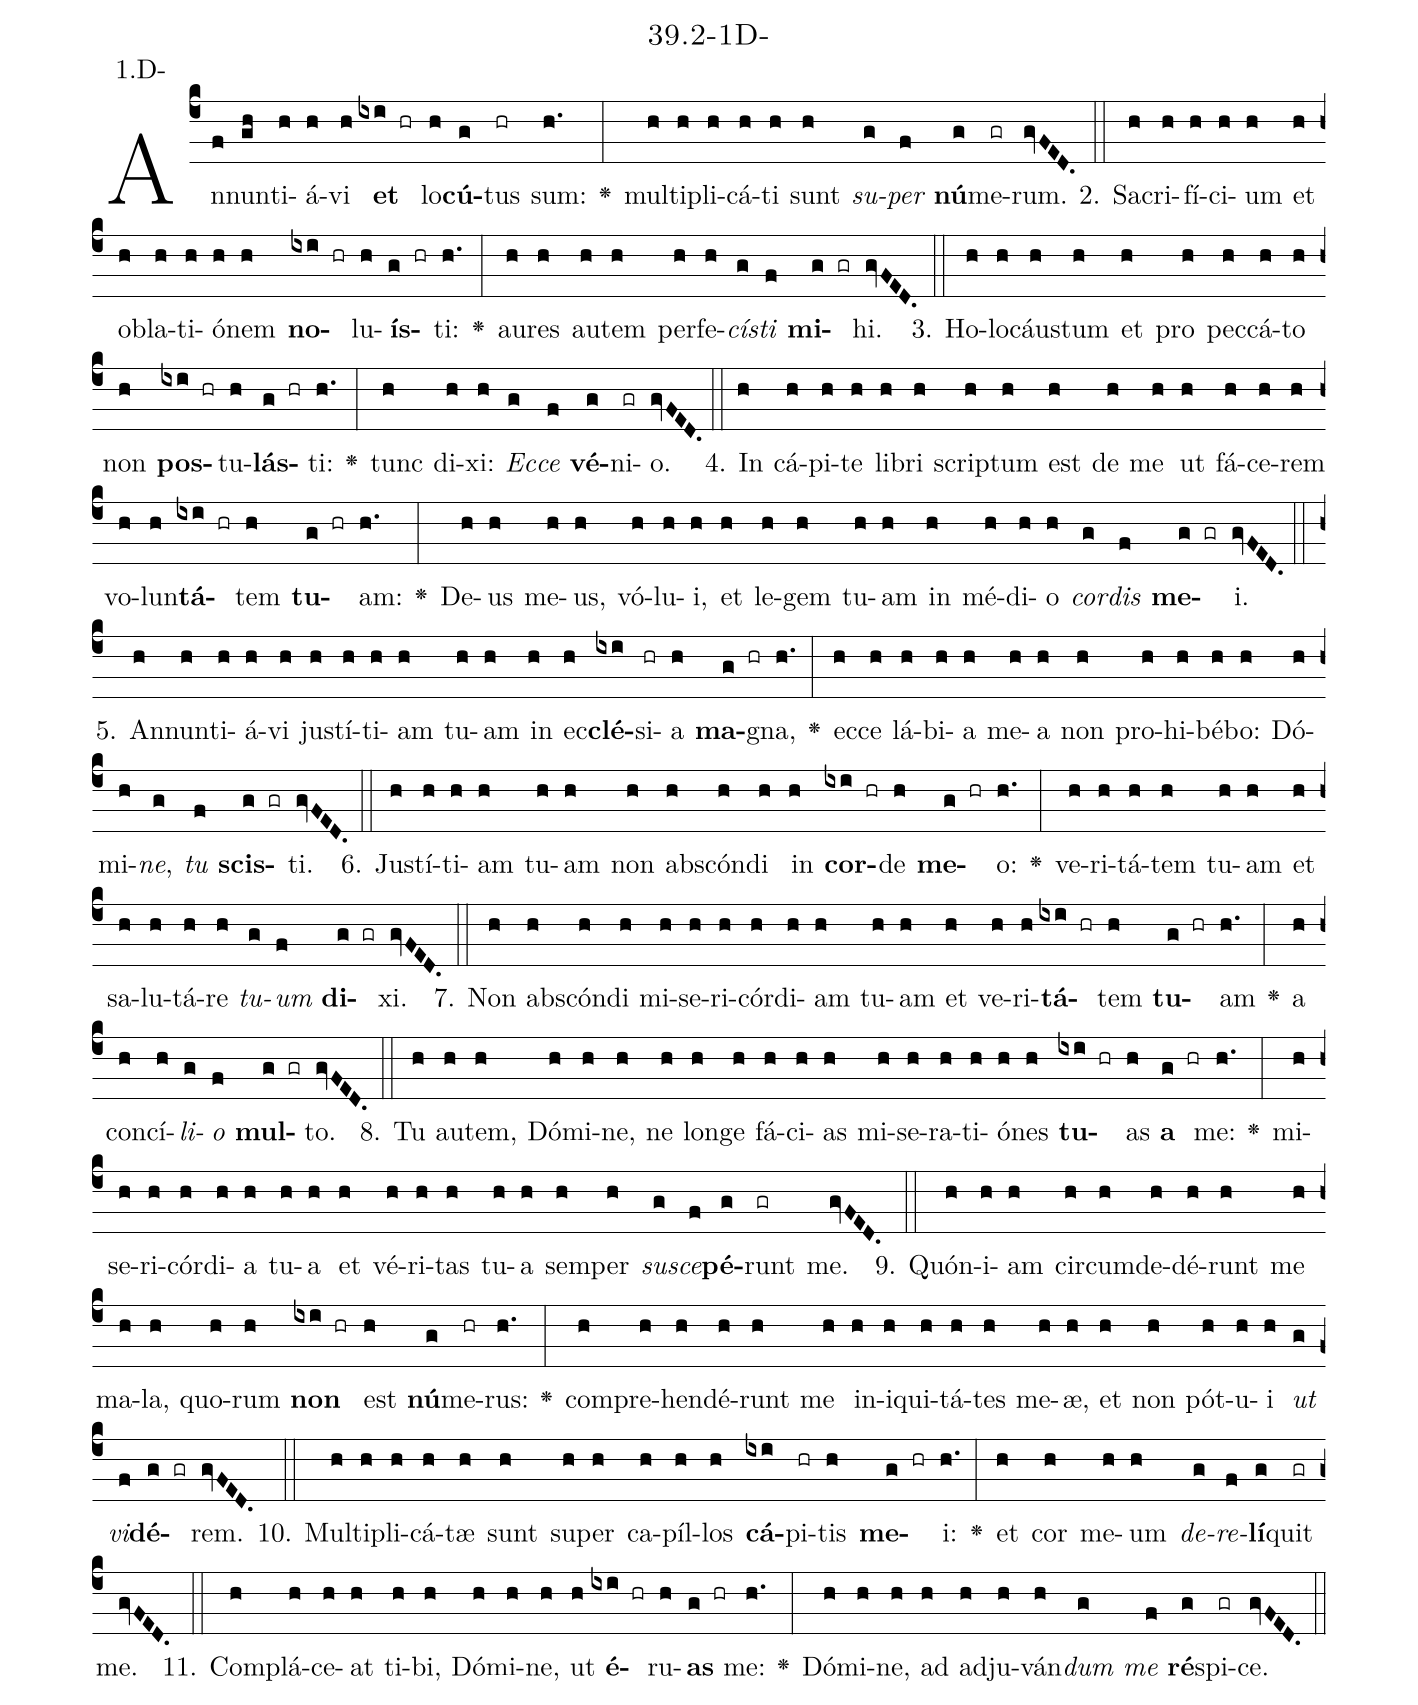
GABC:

name: 39.2-1D-;
annotation: 1.D-;
%%
(c4)An(f)nun(gh)ti(h)á(h)vi(h) <b>et</b>(ixi hr) lo(h)<b>cú</b>(g)tus(hr) sum:(h.) <v>\greheightstar</v>(:) mul(h)ti(h)pli(h)cá(h)ti(h) sunt(h) <i>su</i>(g)<i>per</i>(f) <b>nú</b>(g)me(gr)rum.(gvFED.) (::)
2. Sa(h)cri(h)fí(h)ci(h)um(h) et(h) ob(h)la(h)ti(h)ó(h)nem(h) <b>no</b>(ixi hr)lu(h)<b>ís</b>(g hr)ti:(h.) <v>\greheightstar</v>(:) au(h)res(h) au(h)tem(h) per(h)fe(h)<i>cís</i>(g)<i>ti</i>(f) <b>mi</b>(g gr)hi.(gvFED.) (::)
3. Ho(h)lo(h)cáus(h)tum(h) et(h) pro(h) pec(h)cá(h)to(h) non(h) <b>pos</b>(ixi hr)tu(h)<b>lás</b>(g hr)ti:(h.) <v>\greheightstar</v>(:) tunc(h) di(h)xi:(h) <i>Ec</i>(g)<i>ce</i>(f) <b>vé</b>(g)ni(gr)o.(gvFED.) (::)
4. In(h) cá(h)pi(h)te(h) li(h)bri(h) scrip(h)tum(h) est(h) de(h) me(h) ut(h) fá(h)ce(h)rem(h) vo(h)lun(h)<b>tá</b>(ixi hr)tem(h) <b>tu</b>(g hr)am:(h.) <v>\greheightstar</v>(:) De(h)us(h) me(h)us,(h) vó(h)lu(h)i,(h) et(h) le(h)gem(h) tu(h)am(h) in(h) mé(h)di(h)o(h) <i>cor</i>(g)<i>dis</i>(f) <b>me</b>(g gr)i.(gvFED.) (::)
5. An(h)nun(h)ti(h)á(h)vi(h) jus(h)tí(h)ti(h)am(h) tu(h)am(h) in(h) ec(h)<b>clé</b>(ixi)si(hr)a(h) <b>ma</b>(g hr)gna,(h.) <v>\greheightstar</v>(:) ec(h)ce(h) lá(h)bi(h)a(h) me(h)a(h) non(h) pro(h)hi(h)bé(h)bo:(h) Dó(h)mi(h)<i>ne</i>,(g) <i>tu</i>(f) <b>scis</b>(g gr)ti.(gvFED.) (::)
6. Jus(h)tí(h)ti(h)am(h) tu(h)am(h) non(h) abs(h)cón(h)di(h) in(h) <b>cor</b>(ixi hr)de(h) <b>me</b>(g hr)o:(h.) <v>\greheightstar</v>(:) ve(h)ri(h)tá(h)tem(h) tu(h)am(h) et(h) sa(h)lu(h)tá(h)re(h) <i>tu</i>(g)<i>um</i>(f) <b>di</b>(g gr)xi.(gvFED.) (::)
7. Non(h) abs(h)cón(h)di(h) mi(h)se(h)ri(h)cór(h)di(h)am(h) tu(h)am(h) et(h) ve(h)ri(h)<b>tá</b>(ixi hr)tem(h) <b>tu</b>(g hr)am(h.) <v>\greheightstar</v>(:) a(h) con(h)cí(h)<i>li</i>(g)<i>o</i>(f) <b>mul</b>(g gr)to.(gvFED.) (::)
8. Tu(h) au(h)tem,(h) Dó(h)mi(h)ne,(h) ne(h) lon(h)ge(h) fá(h)ci(h)as(h) mi(h)se(h)ra(h)ti(h)ó(h)nes(h) <b>tu</b>(ixi hr)as(h) <b>a</b>(g hr) me:(h.) <v>\greheightstar</v>(:) mi(h)se(h)ri(h)cór(h)di(h)a(h) tu(h)a(h) et(h) vé(h)ri(h)tas(h) tu(h)a(h) sem(h)per(h) <i>su</i>(g)<i>sce</i>(f)<b>pé</b>(g)runt(gr) me.(gvFED.) (::)
9. Quón(h)i(h)am(h) cir(h)cum(h)de(h)dé(h)runt(h) me(h) ma(h)la,(h) quo(h)rum(h) <b>non</b>(ixi hr) est(h) <b>nú</b>(g)me(hr)rus:(h.) <v>\greheightstar</v>(:) com(h)pre(h)hen(h)dé(h)runt(h) me(h) in(h)i(h)qui(h)tá(h)tes(h) me(h)æ,(h) et(h) non(h) pót(h)u(h)i(h) <i>ut</i>(g) <i>vi</i>(f)<b>dé</b>(g gr)rem.(gvFED.) (::)
10. Mul(h)ti(h)pli(h)cá(h)tæ(h) sunt(h) su(h)per(h) ca(h)píl(h)los(h) <b>cá</b>(ixi)pi(hr)tis(h) <b>me</b>(g hr)i:(h.) <v>\greheightstar</v>(:) et(h) cor(h) me(h)um(h) <i>de</i>(g)<i>re</i>(f)<b>lí</b>(g)quit(gr) me.(gvFED.) (::)
11. Com(h)plá(h)ce(h)at(h) ti(h)bi,(h) Dó(h)mi(h)ne,(h) ut(h) <b>é</b>(ixi hr)ru(h)<b>as</b>(g hr) me:(h.) <v>\greheightstar</v>(:) Dó(h)mi(h)ne,(h) ad(h) ad(h)ju(h)ván(h)<i>dum</i>(g) <i>me</i>(f) <b>ré</b>(g)spi(gr)ce.(gvFED.) (::)
